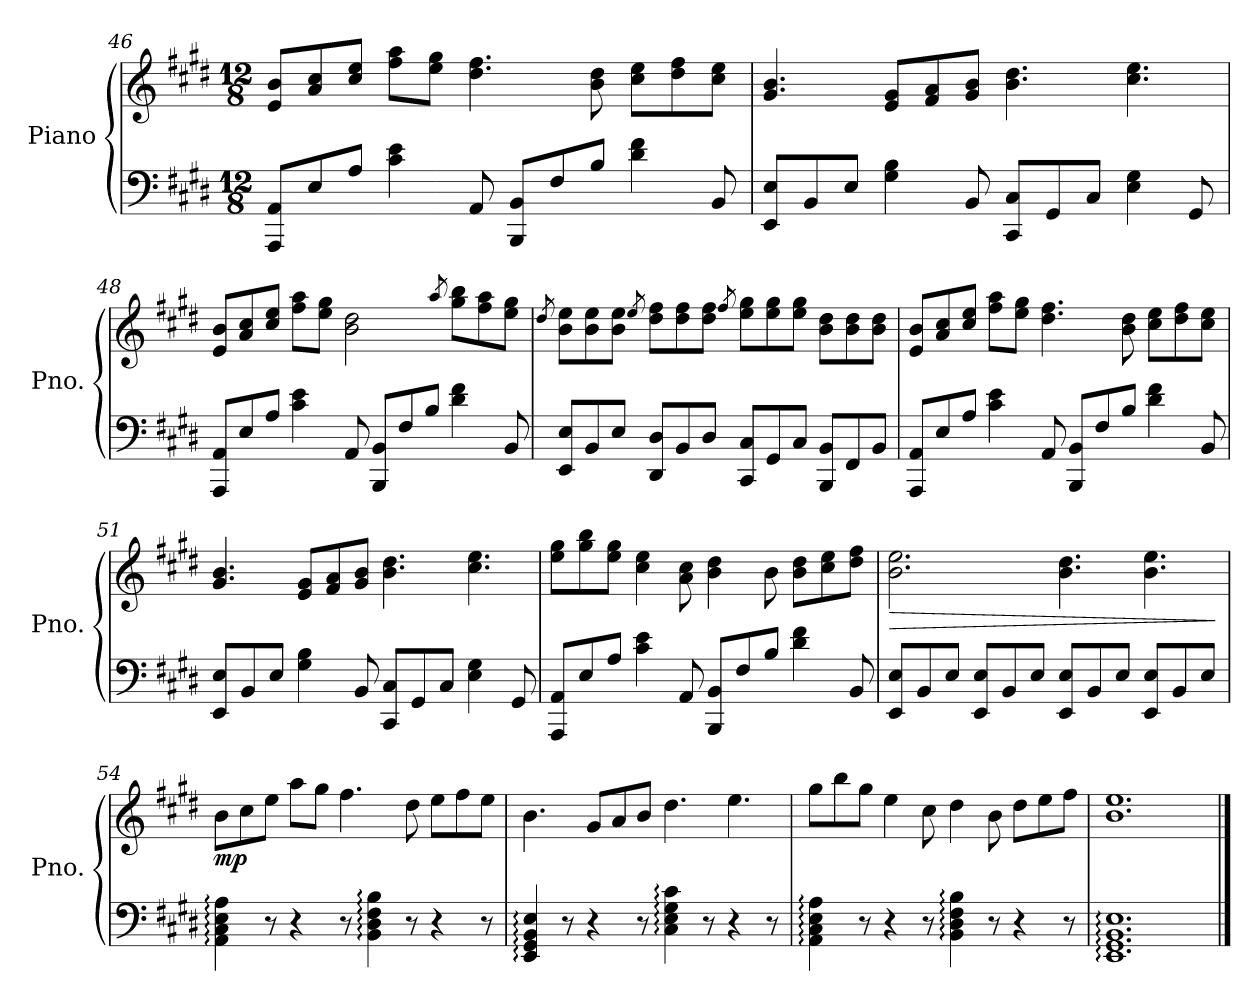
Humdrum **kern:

**kern	**kern	**dynam
*part1	*part1	*part1
*staff2	*staff1	*staff1/2
*I"Piano	*	*
*I'Pno.	*	*
*clefF4	*clefG2	*
*k[f#c#g#d#]	*k[f#c#g#d#]	*
*M12/8	*M12/8	*
=46	=46	=46
8AAA/ 8AA/L	8e/ 8b/L	.
8E/	8a/ 8cc#/	.
8A/J	8cc#/ 8ee/J	.
4c#\ 4e\	8ff#\ 8aa\L	.
.	8ee\ 8gg#\J	.
8AA/	4.dd#\ 4.ff#\	.
8BBB/ 8BB/L	.	.
8F#/	.	.
8B/J	8b\ 8dd#\	.
4d#\ 4f#\	8cc#\ 8ee\L	.
.	8dd#\ 8ff#\	.
8BB/	8cc#\ 8ee\J	.
!!LO:LB:g=z
=47	=47	=47
8EE/ 8E/L	4.g#/ 4.b/	.
8BB/	.	.
8E/J	.	.
4G#\ 4B\	8e/ 8g#/L	.
.	8f#/ 8a/	.
8BB/	8g#/ 8b/J	.
8CC#/ 8C#/L	4.b\ 4.dd#\	.
8GG#/	.	.
8C#/J	.	.
4E\ 4G#\	4.cc#\ 4.ee\	.
8GG#/	.	.
=48	=48	=48
8AAA/ 8AA/L	8e/ 8b/L	.
8E/	8a/ 8cc#/	.
8A/J	8cc#/ 8ee/J	.
4c#\ 4e\	8ff#\ 8aa\L	.
.	8ee\ 8gg#\J	.
8AA/	2b\ 2dd#\	.
8BBB/ 8BB/L	.	.
8F#/	.	.
8B/J	.	.
.	8qaa/	.
4d#\ 4f#\	8gg#\ 8bb\L	.
.	8ff#\ 8aa\	.
8BB/	8ee\ 8gg#\J	.
!!LO:LB:g=z
=49	=49	=49
.	8qdd#/	.
8EE/ 8E/L	8b\ 8ee\L	.
8BB/	8b\ 8ee\	.
8E/J	8b\ 8ee\J	.
.	8qee/	.
8DD#/ 8D#/L	8dd#\ 8ff#\L	.
8BB/	8dd#\ 8ff#\	.
8D#/J	8dd#\ 8ff#\J	.
.	8qff#/	.
8CC#/ 8C#/L	8ee\ 8gg#\L	.
8GG#/	8ee\ 8gg#\	.
8C#/J	8ee\ 8gg#\J	.
8BBB/ 8BB/L	8b\ 8dd#\L	.
8FF#/	8b\ 8dd#\	.
8BB/J	8b\ 8dd#\J	.
=50	=50	=50
8AAA/ 8AA/L	8e/ 8b/L	.
8E/	8a/ 8cc#/	.
8A/J	8cc#/ 8ee/J	.
4c#\ 4e\	8ff#\ 8aa\L	.
.	8ee\ 8gg#\J	.
8AA/	4.dd#\ 4.ff#\	.
8BBB/ 8BB/L	.	.
8F#/	.	.
8B/J	8b\ 8dd#\	.
4d#\ 4f#\	8cc#\ 8ee\L	.
.	8dd#\ 8ff#\	.
8BB/	8cc#\ 8ee\J	.
!!LO:LB:g=z
=51	=51	=51
8EE/ 8E/L	4.g#/ 4.b/	.
8BB/	.	.
8E/J	.	.
4G#\ 4B\	8e/ 8g#/L	.
.	8f#/ 8a/	.
8BB/	8g#/ 8b/J	.
8CC#/ 8C#/L	4.b\ 4.dd#\	.
8GG#/	.	.
8C#/J	.	.
4E\ 4G#\	4.cc#\ 4.ee\	.
8GG#/	.	.
=52	=52	=52
8AAA/ 8AA/L	8ee\ 8gg#\L	.
8E/	8gg#\ 8bb\	.
8A/J	8ee\ 8gg#\J	.
4c#\ 4e\	4cc#\ 4ee\	.
8AA/	8a\ 8cc#\	.
8BBB/ 8BB/L	4b\ 4dd#\	.
8F#/	.	.
8B/J	8b\	.
4d#\ 4f#\	8b\ 8dd#\L	.
.	8cc#\ 8ee\	.
8BB/	8dd#\ 8ff#\J	.
=53	=53	=53
!	!	!LO:HP:b
8EE/ 8E/L	2.b\ 2.ee\	>
8BB/	.	.
8E/J	.	.
8EE/ 8E/L	.	.
8BB/	.	.
8E/J	.	.
8EE/ 8E/L	4.b\ 4.dd#\	.
8BB/	.	.
8E/J	.	.
8EE/ 8E/L	4.b\ 4.ee\	.
8BB/	.	.
8E/J	.	.
.	.	]
!!LO:LB:g=z
=54	=54	=54
!	!	!LO:DY:b
4AA\: 4C#\: 4E\: 4A\:	8b\L	mp
.	8cc#\	.
8r	8ee\J	.
4r	8aa\L	.
.	8gg#\J	.
8r	4.ff#\	.
4BB\: 4D#\: 4F#\: 4B\:	.	.
8r	8dd#\	.
4r	8ee\L	.
.	8ff#\	.
8r	8ee\J	.
=55	=55	=55
4EE/: 4GG#/: 4BB/: 4E/:	4.b\	.
8r	.	.
4r	8g#/L	.
.	8a/	.
8r	8b/J	.
4C#\: 4E\: 4G#\: 4c#\:	4.dd#\	.
8r	.	.
4r	4.ee\	.
8r	.	.
=56	=56	=56
4AA\: 4C#\: 4E\: 4A\:	8gg#\L	.
.	8bb\	.
8r	8gg#\J	.
4r	4ee\	.
8r	8cc#\	.
4BB\: 4D#\: 4F#\: 4B\:	4dd#\	.
8r	8b\	.
4r	8dd#\L	.
.	8ee\	.
8r	8ff#\J	.
=57	=57	=57
1.EE: 1.GG#: 1.BB: 1.E:	1.b 1.ee	.
==	==	==
*-	*-	*-
